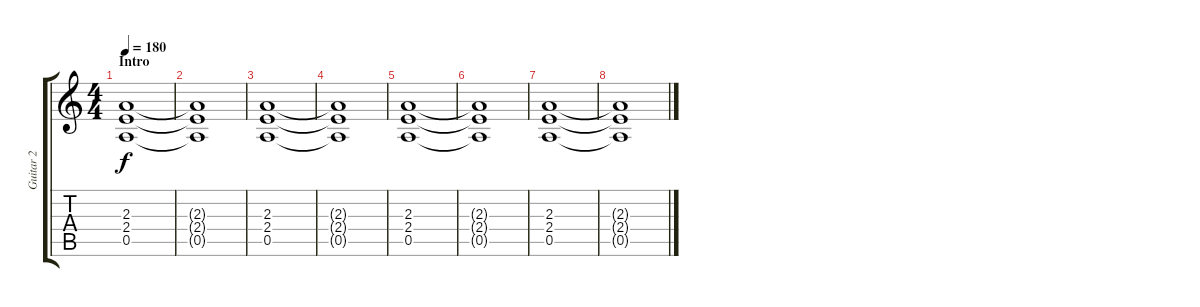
\track ("Guitar 2" "Guitar 2") {instrument distortionguitar}
\staff {score tabs}
\tuning (E4 B3 G3 D3 A2 E2) {hide}
\ts (4 4)
\section ("" "Intro")
\tempo 180
\clef g2
\ks c
(2.3 2.4 0.5).1{dy f instrument distortionguitar} |
(2.3{t} 2.4{t} 0.5{t}).1 |
(2.3 2.4 0.5).1 |
(2.3{t} 2.4{t} 0.5{t}).1 |
(2.3 2.4 0.5).1 |
(2.3{t} 2.4{t} 0.5{t}).1 |
(2.3 2.4 0.5).1 |
(2.3{t} 2.4{t} 0.5{t}).1
